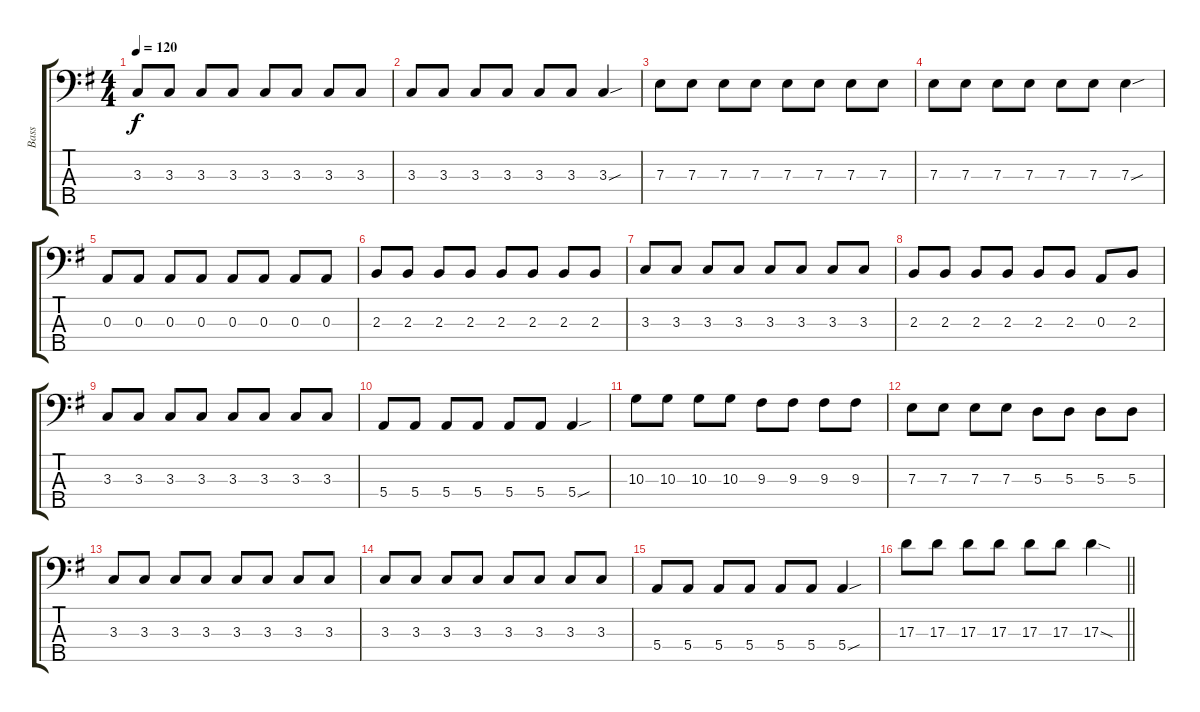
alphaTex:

\track ("Bass" "Bass") {instrument electricbassfinger}
\staff {score tabs}
\tuning (G2 D2 A1 E1 B0) {hide}
\ts (4 4)
\tempo 120
\clef f4
\ks g
3.3.8{dy f} 3.3.8 3.3.8 3.3.8 3.3.8 3.3.8 3.3.8 3.3.8 |
3.3.8 3.3.8 3.3.8 3.3.8 3.3.8 3.3.8 3.3{sou}.4 |
7.3.8 7.3.8 7.3.8 7.3.8 7.3.8 7.3.8 7.3.8 7.3.8 |
7.3.8 7.3.8 7.3.8 7.3.8 7.3.8 7.3.8 7.3{sou}.4 |
0.3.8 0.3.8 0.3.8 0.3.8 0.3.8 0.3.8 0.3.8 0.3.8 |
2.3.8 2.3.8 2.3.8 2.3.8 2.3.8 2.3.8 2.3.8 2.3.8 |
3.3.8 3.3.8 3.3.8 3.3.8 3.3.8 3.3.8 3.3.8 3.3.8 |
2.3.8 2.3.8 2.3.8 2.3.8 2.3.8 2.3.8 0.3.8 2.3.8 |
3.3.8 3.3.8 3.3.8 3.3.8 3.3.8 3.3.8 3.3.8 3.3.8 |
5.4.8 5.4.8 5.4.8 5.4.8 5.4.8 5.4.8 5.4{sou}.4 |
10.3.8 10.3.8 10.3.8 10.3.8 9.3.8 9.3.8 9.3.8 9.3.8 |
7.3.8 7.3.8 7.3.8 7.3.8 5.3.8 5.3.8 5.3.8 5.3.8 |
3.3.8 3.3.8 3.3.8 3.3.8 3.3.8 3.3.8 3.3.8 3.3.8 |
3.3.8 3.3.8 3.3.8 3.3.8 3.3.8 3.3.8 3.3.8 3.3.8 |
5.4.8 5.4.8 5.4.8 5.4.8 5.4.8 5.4.8 5.4{sou}.4 |
\barLineRight lightlight
17.3.8 17.3.8 17.3.8 17.3.8 17.3.8 17.3.8 17.3{sod}.4
